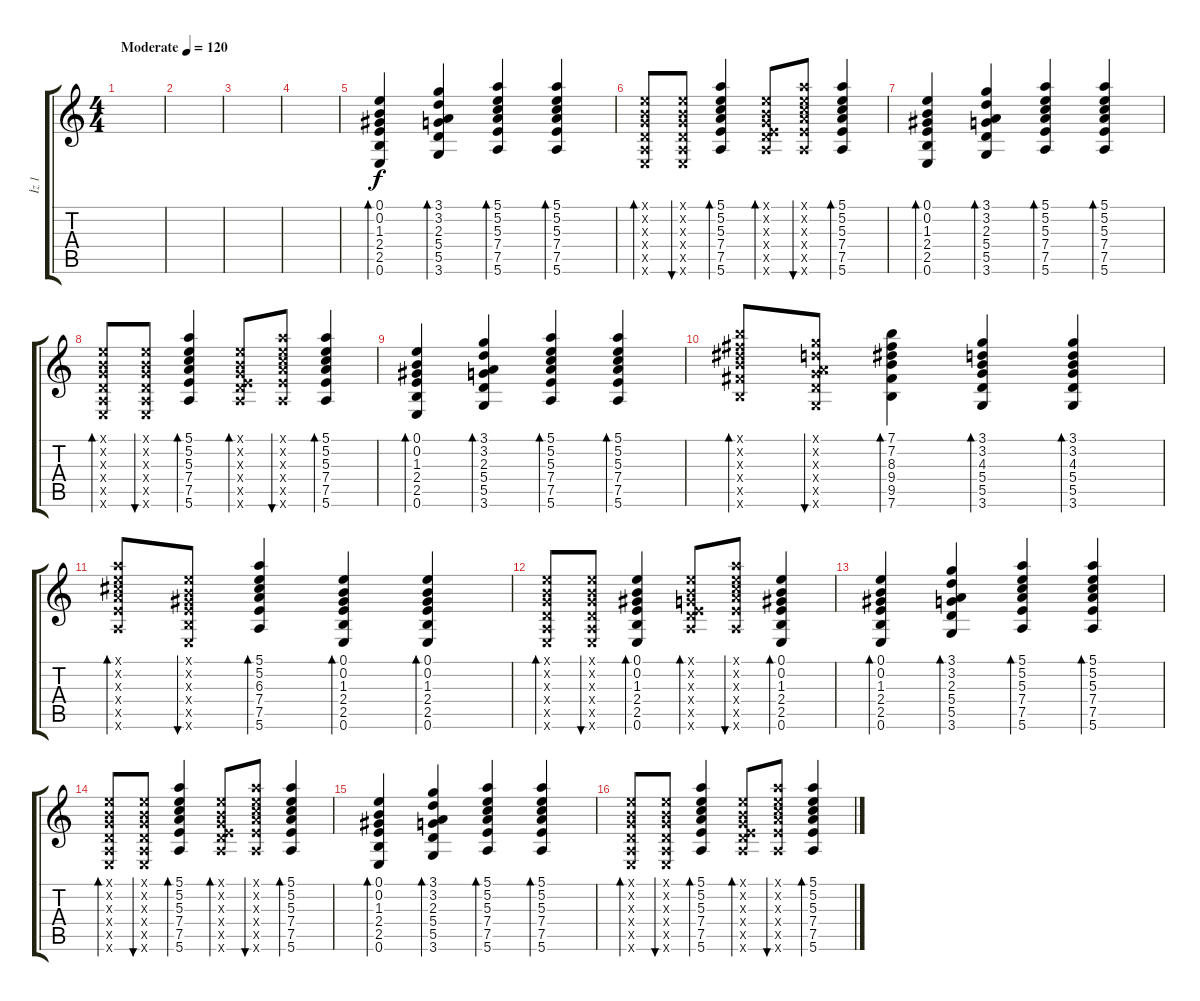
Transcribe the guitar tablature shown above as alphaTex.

\track ("İz 1" "İz 1") {instrument acousticguitarsteel}
\staff {score tabs}
\tuning (E4 B3 G3 D3 A2 E2) {hide}
\ts (4 4)
\tempo (120 "Moderate")
\clef g2
\ks c
|
|
|
|
(0.1 0.2 1.3 2.4 2.5 0.6).4{bd 30} (3.1 3.2 2.3 5.4 5.5 3.6).4{bd 30} (5.1 5.2 5.3 7.4 7.5 5.6).4{bd 30} (5.1 5.2 5.3 7.4 7.5 5.6).4{bd 30} |
(0.1{x} 0.2{x} 0.3{x} 0.4{x} 0.5{x} 0.6{x}).8{bd 30} (0.1{x} 0.2{x} 0.3{x} 0.4{x} 0.5{x} 0.6{x}).8{bu 30} (5.1 5.2 5.3 7.4 7.5 5.6).4{bd 30} (0.1{x} 0.2{x} 0.3{x} 0.4{x} 7.5{x} 5.6{x}).8{bd 30} (5.1{x} 5.2{x} 5.3{x} 7.4{x} 7.5{x} 5.6{x}).8{bu 30} (5.1 5.2 5.3 7.4 7.5 5.6).4{bd 30} |
(0.1 0.2 1.3 2.4 2.5 0.6).4{bd 30} (3.1 3.2 2.3 5.4 5.5 3.6).4{bd 30} (5.1 5.2 5.3 7.4 7.5 5.6).4{bd 30} (5.1 5.2 5.3 7.4 7.5 5.6).4{bd 30} |
(0.1{x} 0.2{x} 0.3{x} 0.4{x} 0.5{x} 0.6{x}).8{bd 30} (0.1{x} 0.2{x} 0.3{x} 0.4{x} 0.5{x} 0.6{x}).8{bu 30} (5.1 5.2 5.3 7.4 7.5 5.6).4{bd 30} (0.1{x} 0.2{x} 0.3{x} 0.4{x} 7.5{x} 5.6{x}).8{bd 30} (5.1{x} 5.2{x} 5.3{x} 7.4{x} 7.5{x} 5.6{x}).8{bu 30} (5.1 5.2 5.3 7.4 7.5 5.6).4{bd 30} |
(0.1 0.2 1.3 2.4 2.5 0.6).4{bd 30} (3.1 3.2 2.3 5.4 5.5 3.6).4{bd 30} (5.1 5.2 5.3 7.4 7.5 5.6).4{bd 30} (5.1 5.2 5.3 7.4 7.5 5.6).4{bd 30} |
(7.1{x} 7.2{x} 8.3{x} 9.4{x} 9.5{x} 7.6{x}).8{bd 30} (3.1{x} 3.2{x} 2.3{x} 5.4{x} 5.5{x} 3.6{x}).8{bu 30} (7.1 7.2 8.3 9.4 9.5 7.6).4{bd 30} (3.1 3.2 4.3 5.4 5.5 3.6).4{bd 30} (3.1 3.2 4.3 5.4 5.5 3.6).4{bd 30} |
(5.1{x} 5.2{x} 6.3{x} 7.4{x} 7.5{x} 5.6{x}).8{bd 30} (0.1{x} 0.2{x} 1.3{x} 2.4{x} 2.5{x} 0.6{x}).8{bu 30} (5.1 5.2 6.3 7.4 7.5 5.6).4{bd 30} (0.1 0.2 1.3 2.4 2.5 0.6).4{bd 30} (0.1 0.2 1.3 2.4 2.5 0.6).4{bd 30} |
(0.1{x} 0.2{x} 0.3{x} 0.4{x} 0.5{x} 0.6{x}).8{bd 30} (0.1{x} 0.2{x} 0.3{x} 0.4{x} 0.5{x} 0.6{x}).8{bu 30} (0.1 0.2 1.3 2.4 2.5 0.6).4{bd 30} (0.1{x} 0.2{x} 0.3{x} 0.4{x} 7.5{x} 5.6{x}).8{bd 30} (5.1{x} 5.2{x} 5.3{x} 7.4{x} 7.5{x} 5.6{x}).8{bu 30} (0.1 0.2 1.3 2.4 2.5 0.6).4{bd 30} |
(0.1 0.2 1.3 2.4 2.5 0.6).4{bd 30} (3.1 3.2 2.3 5.4 5.5 3.6).4{bd 30} (5.1 5.2 5.3 7.4 7.5 5.6).4{bd 30} (5.1 5.2 5.3 7.4 7.5 5.6).4{bd 30} |
(0.1{x} 0.2{x} 0.3{x} 0.4{x} 0.5{x} 0.6{x}).8{bd 30} (0.1{x} 0.2{x} 0.3{x} 0.4{x} 0.5{x} 0.6{x}).8{bu 30} (5.1 5.2 5.3 7.4 7.5 5.6).4{bd 30} (0.1{x} 0.2{x} 0.3{x} 0.4{x} 7.5{x} 5.6{x}).8{bd 30} (5.1{x} 5.2{x} 5.3{x} 7.4{x} 7.5{x} 5.6{x}).8{bu 30} (5.1 5.2 5.3 7.4 7.5 5.6).4{bd 30} |
(0.1 0.2 1.3 2.4 2.5 0.6).4{bd 30} (3.1 3.2 2.3 5.4 5.5 3.6).4{bd 30} (5.1 5.2 5.3 7.4 7.5 5.6).4{bd 30} (5.1 5.2 5.3 7.4 7.5 5.6).4{bd 30} |
(0.1{x} 0.2{x} 0.3{x} 0.4{x} 0.5{x} 0.6{x}).8{bd 30} (0.1{x} 0.2{x} 0.3{x} 0.4{x} 0.5{x} 0.6{x}).8{bu 30} (5.1 5.2 5.3 7.4 7.5 5.6).4{bd 30} (0.1{x} 0.2{x} 0.3{x} 0.4{x} 7.5{x} 5.6{x}).8{bd 30} (5.1{x} 5.2{x} 5.3{x} 7.4{x} 7.5{x} 5.6{x}).8{bu 30} (5.1 5.2 5.3 7.4 7.5 5.6).4{bd 30}
